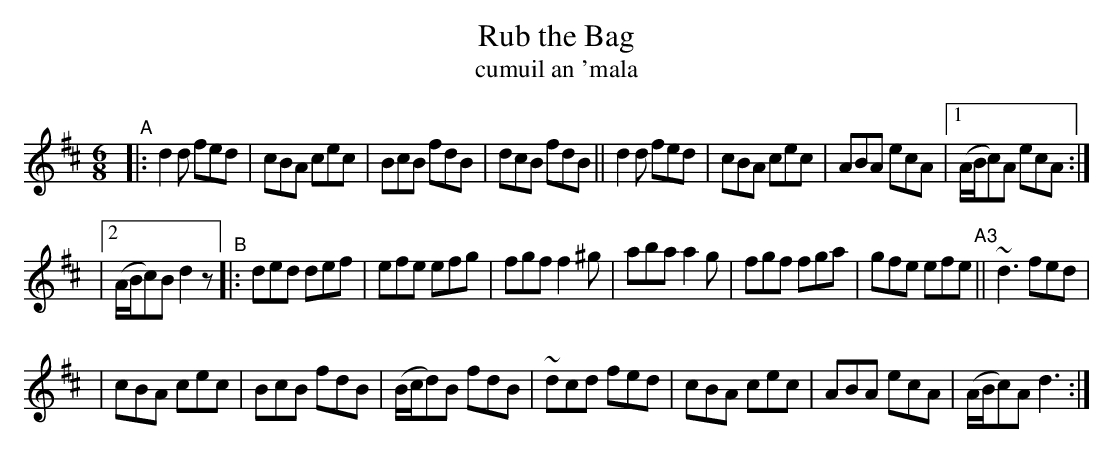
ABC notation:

X:1
T: Rub the Bag
T: cumuil an \'mala
M: 6/8
L: 1/8
K: D
"^A"\
|: d2d fed | cBA cec | BcB fdB | dcB fdB || d2d fed | cBA cec | ABA ecA |[1 (A/B/c)A ecA :|
|[2 (A/B/c)B d2z "^B"|: ded def | efe efg | fgf f2^g | aba a2g | fgf fga | gfe efe "^A3"|| ~d3 fed |
| cBA cec | BcB fdB | (B/c/d)B fdB | ~dcd fed | cBA cec | ABA ecA | (A/B/c)A d3 :|
